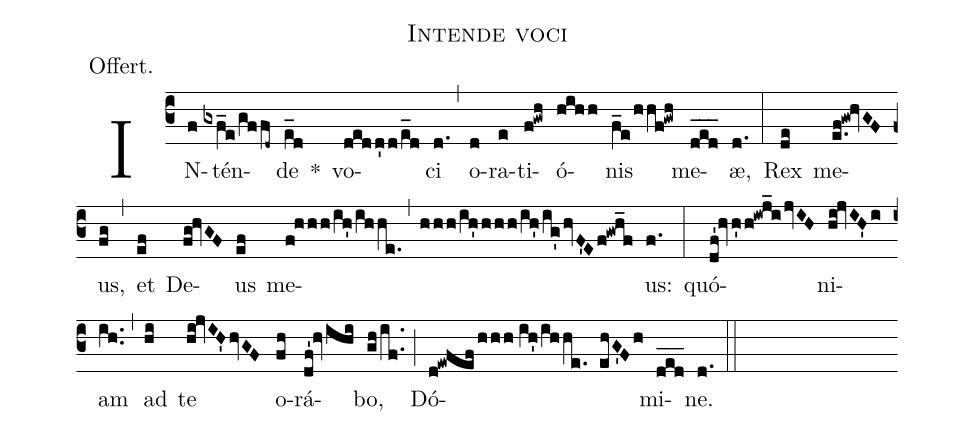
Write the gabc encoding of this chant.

name:Intende voci;
annotation:Offert.;
mode:5;
office-part:Offertory;
%%
(c3) IN(f)tén(gxf_e/gffd~)de(e_d) *()
vo(dedd'd/e_d)ci(d.) (,)
o(d)ra(e)ti(f!gwh)ó(hihh)nis(f_e/hhf!gwh) me(ded___)æ,(d.) (:)
Rex(de) me(e.f!gw!hvGF)us,(fg) (,)
et(ef) De(fg!hvGF)us(ef) me(f!hhh/ih'/ihhe.,hhh/ih'hhh/ih'/ig'/hvF'Ef!gwh_f)us:(f.) (:)
quó(df'!hvh'h!iwj_i/jvIH)ni(hi!jvIH'i)am(ih..) (,)
ad(hi) te(hi!jvIH'hvGF) o(fh)rá(df'!hv/ihi)bo,(gh/if..) (;)
Dó(d!ewfef/hhh//ih'/ihhe. ehG'Fh)mi(ded___)ne.(d.) (::)
